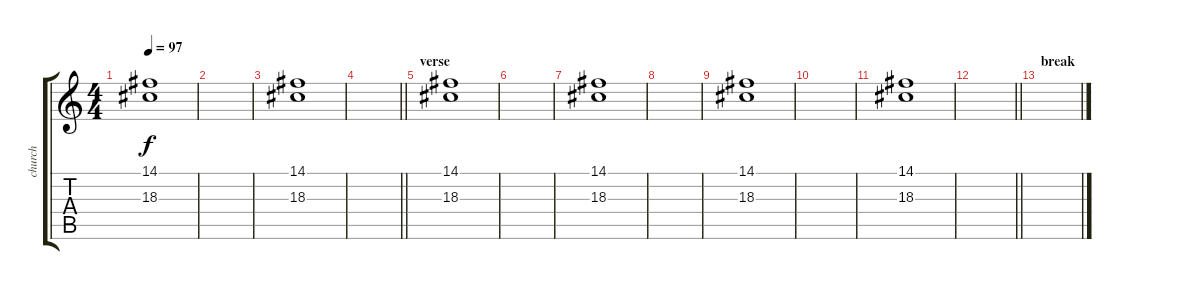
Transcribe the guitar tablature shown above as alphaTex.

\track ("church" "church") {instrument tubularbells}
\staff {score tabs}
\tuning (E4 B3 G3 D3 A2 E2) {hide}
\ts (4 4)
\tempo 97
\clef g2
\ks c
(14.1 18.3).1{dy f} |
|
(14.1 18.3).1 |
\barLineRight lightlight
|
\section ("" "verse")
(14.1 18.3).1 |
|
(14.1 18.3).1 |
|
(14.1 18.3).1 |
|
(14.1 18.3).1 |
\barLineRight lightlight
|
\section ("" "break")
